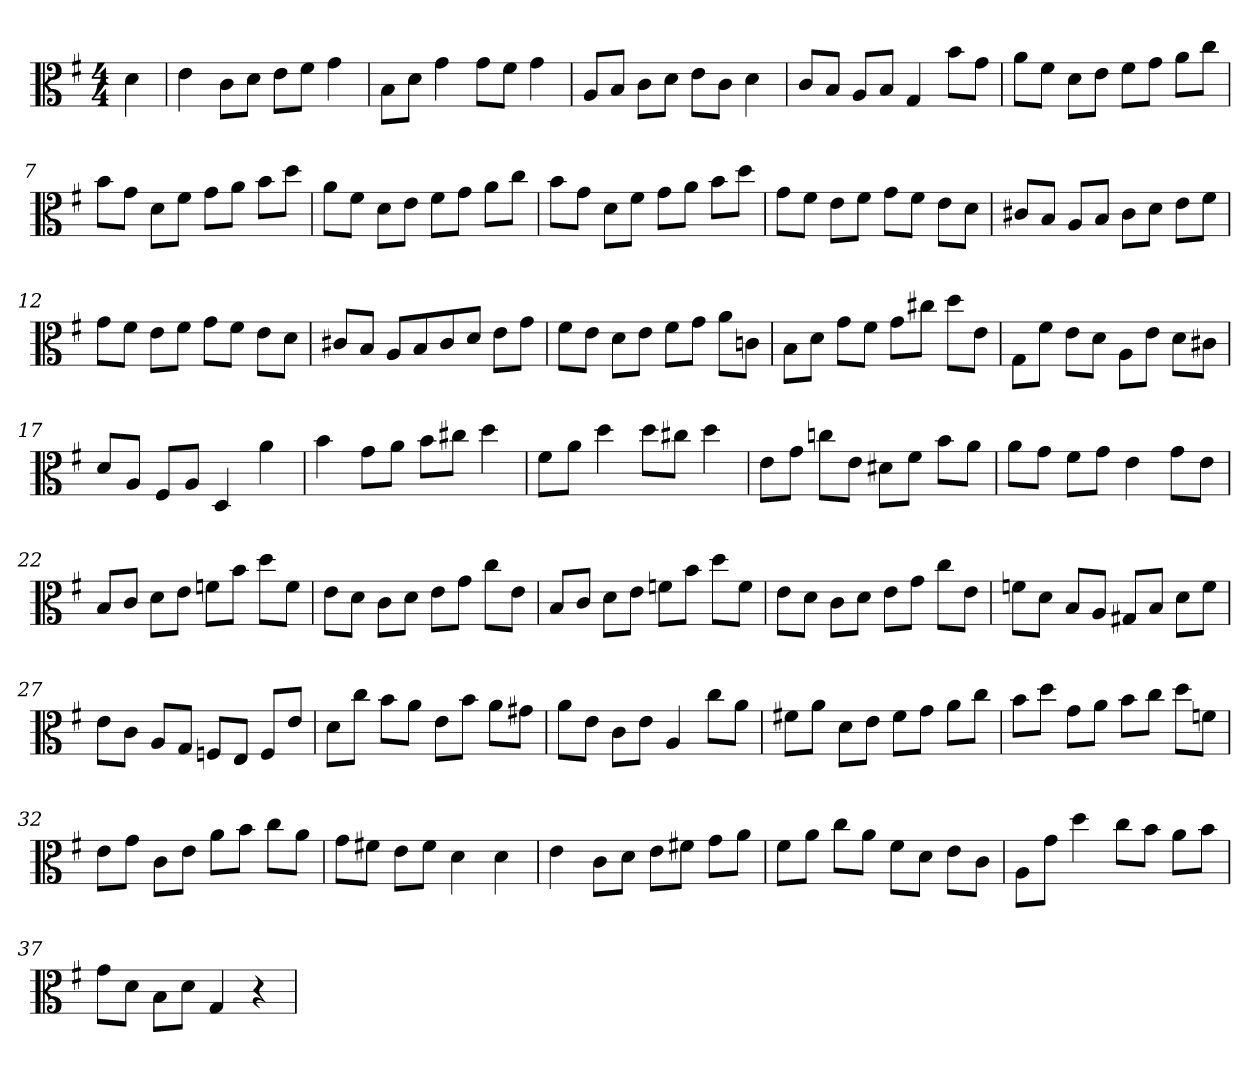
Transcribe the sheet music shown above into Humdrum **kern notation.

**kern
*part1
*staff1
*clefC3
*k[f#]
*G:
*M4/4
=1
4d\
=2
4e\
8c\L
8d\J
8e\L
8f#\J
4g\
=3
8B\L
8d\J
4g\
8g\L
8f#\J
4g\
=4
8A/L
8B/J
8c\L
8d\J
8e\L
8c\J
4d\
=5
8c/L
8B/J
8A/L
8B/J
4G/
8b\L
8g\J
=6
8a\L
8f#\J
8d\L
8e\J
8f#\L
8g\J
8a\L
8cc\J
=7
8b\L
8g\J
8d\L
8f#\J
8g\L
8a\J
8b\L
8dd\J
!!LO:LB:g=z
=8
8a\L
8f#\J
8d\L
8e\J
8f#\L
8g\J
8a\L
8cc\J
=9
8b\L
8g\J
8d\L
8f#\J
8g\L
8a\J
8b\L
8dd\J
=10
8g\L
8f#\J
8e\L
8f#\J
8g\L
8f#\J
8e\L
8d\J
=11
8c#X/L
8B/J
8A/L
8B/J
8c#\L
8d\J
8e\L
8f#\J
=12
8g\L
8f#\J
8e\L
8f#\J
8g\L
8f#\J
8e\L
8d\J
!!LO:LB:g=z
=13
8c#X/L
8B/J
8A/L
8B/
8c#/
8d/J
8e\L
8g\J
=14
8f#\L
8e\J
8d\L
8e\J
8f#\L
8g\J
8a\L
8cn\J
=15
8B\L
8d\J
8g\L
8f#\J
8g\L
8cc#X\J
8dd\L
8e\J
=16
8G\L
8f#\J
8e\L
8d\J
8A\L
8e\J
8d\L
8c#X\J
=17
8d/L
8A/J
8F#/L
8A/J
4D/
4a\
!!LO:LB:g=z
=18
4b\
8g\L
8a\J
8b\L
8cc#X\J
4dd\
=19
8f#\L
8a\J
4dd\
8dd\L
8cc#X\J
4dd\
=20
8e\L
8g\J
8ccn\L
8e\J
8d#X\L
8f#\J
8b\L
8a\J
=21
8a\L
8g\J
8f#\L
8g\J
4e\
8g\L
8e\J
=22
8B/L
8c/J
8d\L
8e\J
8fn\L
8b\J
8dd\L
8f\J
!!LO:LB:g=z
=23
8e\L
8d\J
8c\L
8d\J
8e\L
8g\J
8cc\L
8e\J
=24
8B/L
8c/J
8d\L
8e\J
8fn\L
8b\J
8dd\L
8f\J
=25
8e\L
8d\J
8c\L
8d\J
8e\L
8g\J
8cc\L
8e\J
=26
8fn\L
8d\J
8B/L
8A/J
8G#X/L
8B/J
8d\L
8f\J
=27
8e\L
8c\J
8A/L
8G/J
8Fn/L
8E/J
8F/L
8e/J
!!LO:LB:g=z
=28
8d\L
8cc\J
8b\L
8a\J
8e\L
8b\J
8a\L
8g#X\J
=29
8a\L
8e\J
8c\L
8e\J
4A/
8cc\L
8a\J
=30
8f#X\L
8a\J
8d\L
8e\J
8f#\L
8g\J
8a\L
8cc\J
=31
8b\L
8dd\J
8g\L
8a\J
8b\L
8cc\J
8dd\L
8fn\J
=32
8e\L
8g\J
8c\L
8e\J
8a\L
8b\J
8cc\L
8a\J
!!LO:LB:g=z
=33
8g\L
8f#X\J
8e\L
8f#\J
4d\
4d\
=34
4e\
8c\L
8d\J
8e\L
8f#X\J
8g\L
8a\J
=35
8f#\L
8a\J
8cc\L
8a\J
8f#\L
8d\J
8e\L
8c\J
=36
8A\L
8g\J
4dd\
8cc\L
8b\J
8a\L
8b\J
=37
8g\L
8d\J
8B\L
8d\J
4G/
4r
=
*-
